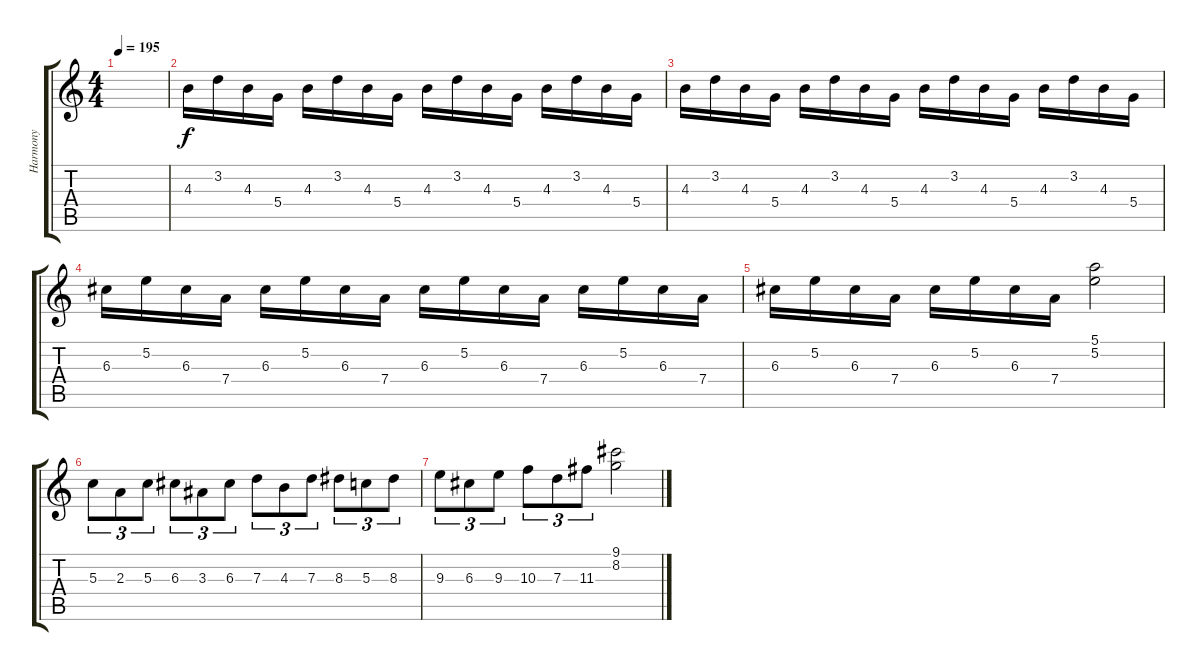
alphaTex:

\track ("Harmony" "Harmony") {instrument distortionguitar}
\staff {score tabs}
\tuning (E4 B3 G3 D3 A2 E2) {hide}
\ts (4 4)
\tempo 195
\clef g2
\ks c
|
4.3.16 3.2.16 4.3.16 5.4.16 4.3.16 3.2.16 4.3.16 5.4.16 4.3.16 3.2.16 4.3.16 5.4.16 4.3.16 3.2.16 4.3.16 5.4.16 |
4.3.16 3.2.16 4.3.16 5.4.16 4.3.16 3.2.16 4.3.16 5.4.16 4.3.16 3.2.16 4.3.16 5.4.16 4.3.16 3.2.16 4.3.16 5.4.16 |
6.3.16 5.2.16 6.3.16 7.4.16 6.3.16 5.2.16 6.3.16 7.4.16 6.3.16 5.2.16 6.3.16 7.4.16 6.3.16 5.2.16 6.3.16 7.4.16 |
6.3.16 5.2.16 6.3.16 7.4.16 6.3.16 5.2.16 6.3.16 7.4.16 (5.1 5.2).2 |
5.3.8{tu (3 2)} 2.3.8{tu (3 2)} 5.3.8{tu (3 2)} 6.3.8{tu (3 2)} 3.3.8{tu (3 2)} 6.3.8{tu (3 2)} 7.3.8{tu (3 2)} 4.3.8{tu (3 2)} 7.3.8{tu (3 2)} 8.3.8{tu (3 2)} 5.3.8{tu (3 2)} 8.3.8{tu (3 2)} |
9.3.8{tu (3 2)} 6.3.8{tu (3 2)} 9.3.8{tu (3 2)} 10.3.8{tu (3 2)} 7.3.8{tu (3 2)} 11.3.8{tu (3 2)} (9.1 8.2).2
